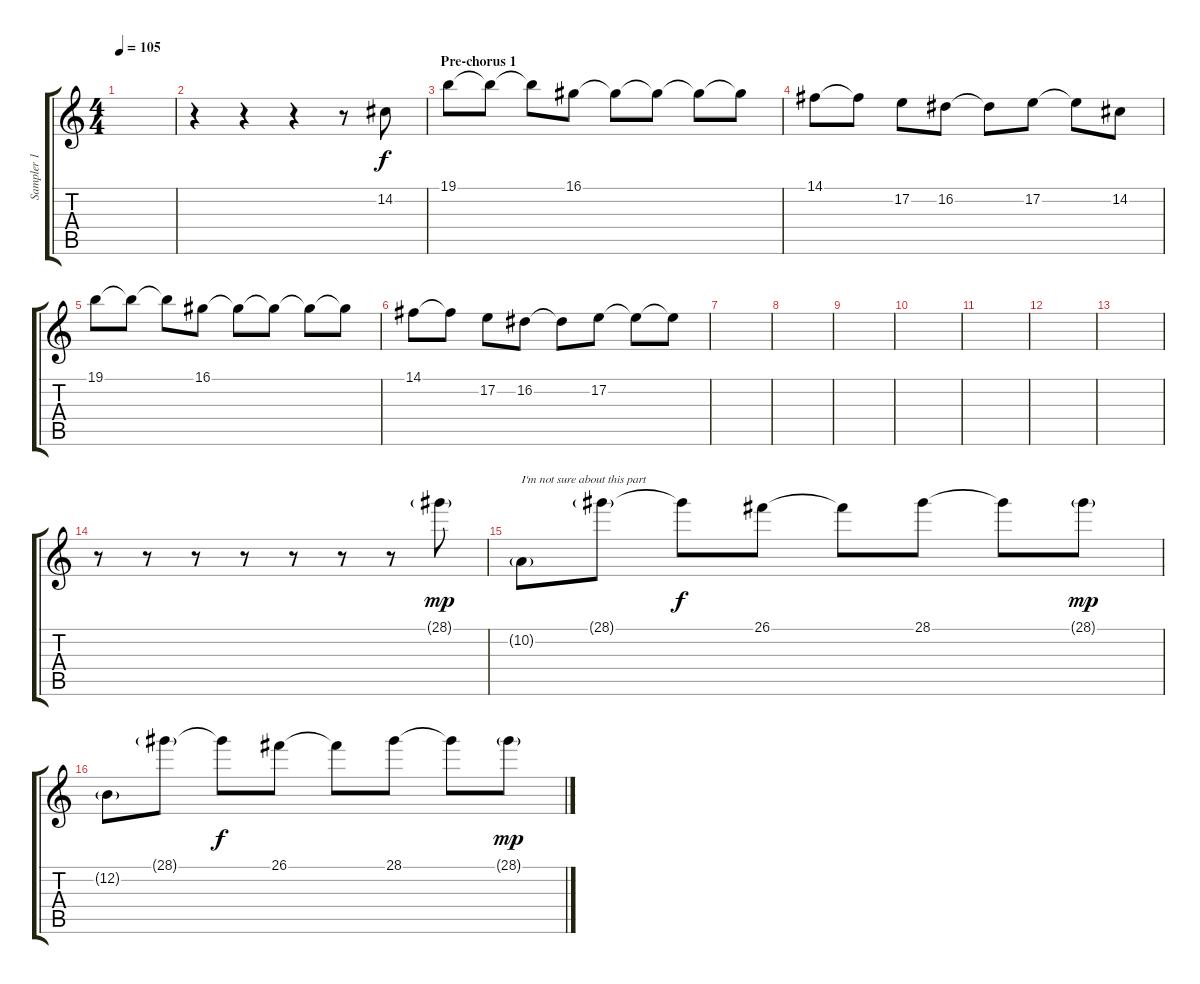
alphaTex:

\track ("Sampler 1" "Sampler 1") {instrument vibraphone}
\staff {score tabs}
\tuning (E4 B3 G3 D3 A2 E2) {hide}
\ts (4 4)
\tempo 105
\clef g2
\ks c
|
r.4 r.4 r.4 r.8 14.2.8 |
\section ("" "Pre-chorus 1")
19.1.8 19.1{t}.8 19.1{t}.8 16.1.8 16.1{t}.8 16.1{t}.8 16.1{t}.8 16.1{t}.8 |
14.1.8 14.1{t}.8 17.2.8 16.2.8 16.2{t}.8 17.2.8 17.2{t}.8 14.2.8 |
19.1.8 19.1{t}.8 19.1{t}.8 16.1.8 16.1{t}.8 16.1{t}.8 16.1{t}.8 16.1{t}.8 |
14.1.8 14.1{t}.8 17.2.8 16.2.8 16.2{t}.8 17.2.8 17.2{t}.8 17.2{t}.8 |
|
|
|
|
|
|
|
r.8 r.8 r.8 r.8 r.8 r.8 r.8 28.1{g}.8{dy mp} |
10.2{g}.8{txt "I'm not sure about this part"} 28.1{g}.8 28.1{t}.8{dy f} 26.1.8 26.1{t}.8 28.1.8 28.1{t}.8 28.1{g}.8{dy mp} |
12.2{g}.8 28.1{g}.8 28.1{t}.8{dy f} 26.1.8 26.1{t}.8 28.1.8 28.1{t}.8 28.1{g}.8{dy mp}
